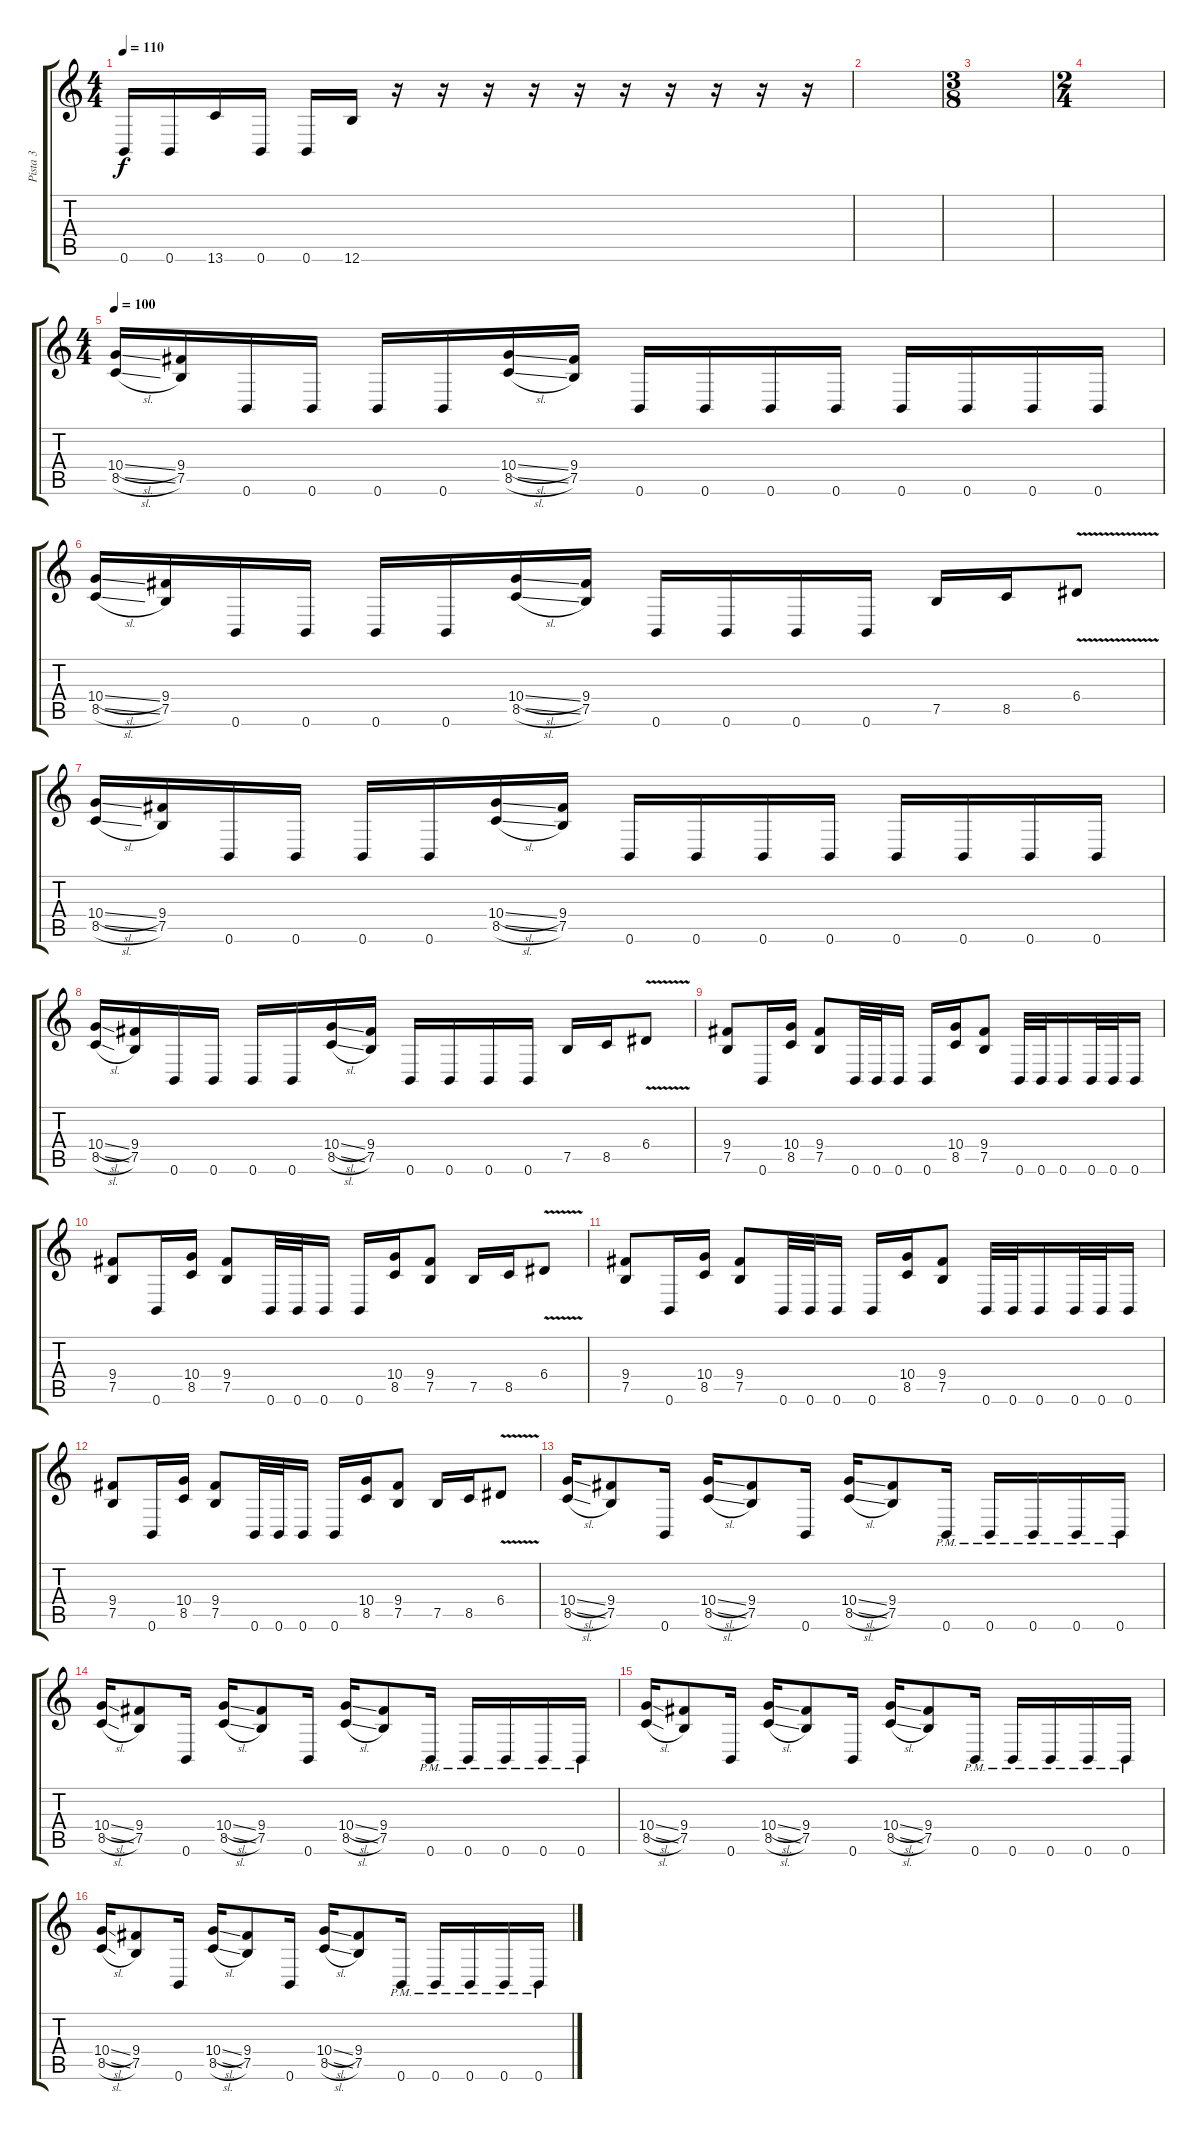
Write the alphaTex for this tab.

\track ("Pista 3" "Pista 3") {instrument distortionguitar}
\staff {score tabs}
\tuning (B3 Gb3 D3 A2 E2 B1) {hide}
\ts (4 4)
\tempo 110
\clef g2
\ks c
0.6.16{dy f} 0.6.16 13.6.16 0.6.16 0.6.16 12.6.16 r.16 r.16 r.16 r.16 r.16 r.16 r.16 r.16 r.16 r.16 |
|
\ts (3 8)
|
\ts (2 4)
|
\ts (4 4)
\tempo 100
(10.4{sl} 8.5{sl}).16 (9.4 7.5).16 0.6.16 0.6.16 0.6.16 0.6.16 (10.4{sl} 8.5{sl}).16 (9.4 7.5).16 0.6.16 0.6.16 0.6.16 0.6.16 0.6.16 0.6.16 0.6.16 0.6.16 |
(10.4{sl} 8.5{sl}).16 (9.4 7.5).16 0.6.16 0.6.16 0.6.16 0.6.16 (10.4{sl} 8.5{sl}).16 (9.4 7.5).16 0.6.16 0.6.16 0.6.16 0.6.16 7.5.16 8.5.16 6.4{v}.8 |
(10.4{sl} 8.5{sl}).16 (9.4 7.5).16 0.6.16 0.6.16 0.6.16 0.6.16 (10.4{sl} 8.5{sl}).16 (9.4 7.5).16 0.6.16 0.6.16 0.6.16 0.6.16 0.6.16 0.6.16 0.6.16 0.6.16 |
(10.4{sl} 8.5{sl}).16 (9.4 7.5).16 0.6.16 0.6.16 0.6.16 0.6.16 (10.4{sl} 8.5{sl}).16 (9.4 7.5).16 0.6.16 0.6.16 0.6.16 0.6.16 7.5.16 8.5.16 6.4{v}.8 |
(9.4 7.5).8 0.6.16 (10.4 8.5).16 (9.4 7.5).8 0.6.32 0.6.32 0.6.16 0.6.16 (10.4 8.5).16 (9.4 7.5).8 0.6.32 0.6.32 0.6.16 0.6.32 0.6.32 0.6.16 |
(9.4 7.5).8 0.6.16 (10.4 8.5).16 (9.4 7.5).8 0.6.32 0.6.32 0.6.16 0.6.16 (10.4 8.5).16 (9.4 7.5).8 7.5.16 8.5.16 6.4{v}.8 |
(9.4 7.5).8 0.6.16 (10.4 8.5).16 (9.4 7.5).8 0.6.32 0.6.32 0.6.16 0.6.16 (10.4 8.5).16 (9.4 7.5).8 0.6.32 0.6.32 0.6.16 0.6.32 0.6.32 0.6.16 |
(9.4 7.5).8 0.6.16 (10.4 8.5).16 (9.4 7.5).8 0.6.32 0.6.32 0.6.16 0.6.16 (10.4 8.5).16 (9.4 7.5).8 7.5.16 8.5.16 6.4{v}.8 |
(10.4{sl} 8.5{sl}).16 (9.4 7.5).8 0.6.16 (10.4{sl} 8.5{sl}).16 (9.4 7.5).8 0.6.16 (10.4{sl} 8.5{sl}).16 (9.4 7.5).8 0.6{pm}.16 0.6{pm}.16 0.6{pm}.16 0.6{pm}.16 0.6{pm}.16 |
(10.4{sl} 8.5{sl}).16 (9.4 7.5).8 0.6.16 (10.4{sl} 8.5{sl}).16 (9.4 7.5).8 0.6.16 (10.4{sl} 8.5{sl}).16 (9.4 7.5).8 0.6{pm}.16 0.6{pm}.16 0.6{pm}.16 0.6{pm}.16 0.6{pm}.16 |
(10.4{sl} 8.5{sl}).16 (9.4 7.5).8 0.6.16 (10.4{sl} 8.5{sl}).16 (9.4 7.5).8 0.6.16 (10.4{sl} 8.5{sl}).16 (9.4 7.5).8 0.6{pm}.16 0.6{pm}.16 0.6{pm}.16 0.6{pm}.16 0.6{pm}.16 |
(10.4{sl} 8.5{sl}).16 (9.4 7.5).8 0.6.16 (10.4{sl} 8.5{sl}).16 (9.4 7.5).8 0.6.16 (10.4{sl} 8.5{sl}).16 (9.4 7.5).8 0.6{pm}.16 0.6{pm}.16 0.6{pm}.16 0.6{pm}.16 0.6{pm}.16
